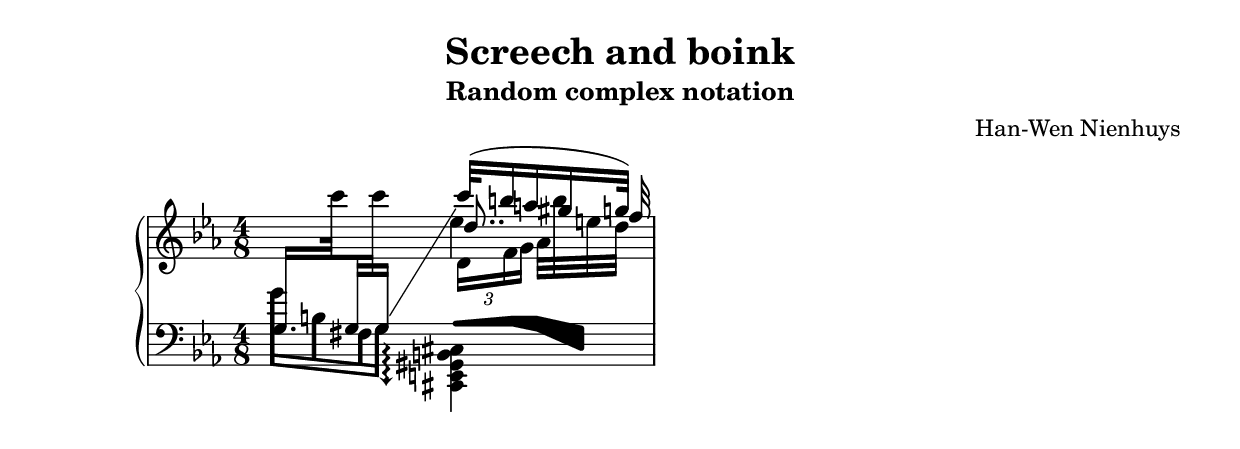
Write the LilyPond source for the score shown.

\version "2.1.22"
\header {
    title = "Screech and boink"
    subtitle = "Random complex notation"
    composer = "Han-Wen Nienhuys"
}

\score {
    \notes \context PianoStaff <<
	\context Staff = up {
	    \time 4/8
	    \key c \minor


	    << {
		\revert Stem #'direction
		\change Staff = down
		\set subdivideBeams =  ##t	     
		g16.[
		    \change Staff = up
		    c'''32 	\change Staff = down
		    g32 \change Staff = up
		    c'''32	\change Staff = down
		    g16]
		\change Staff = up
		\override Stem  #'direction = #1
		\set followVoice =  ##t
		c'''32([ b''16 a''16 gis''16 g''32)]  } \\
	       { s4 \times 2/3 { d'16[ f' g'] } as'32[ b''32 e'' d''] } \\
	       { s4 \autoBeamOff d''8.. f''32  } \\
	       { s4 es''4 }
	   >>
	}

	\context Staff = down {
	    \clef bass
	    \key c \minor
	    \set subdivideBeams =  ##f
	    \override Stem  #'french-beaming =  ##t
	    \override Beam  #'thickness = #0.3
	    \override Stem  #'thickness = #4.0
	    g'16[ b16 fis16 g16]
	    << \apply #notes-to-clusters { 
		as16 <as b>
		<g b>
		<g cis>
	    } \\
	       {
		   \override Staff.Arpeggio  #'arpeggio-direction =#-1
		   <cis, e, gis, b, cis>4\arpeggio  }
	   >>
	}
    >>

    \paper { linewidth = -1.0

	     \translator {
		 \StaffContext
		 \consists Horizontal_bracket_engraver }

	 }
    \midi { \tempo 8 = 60 }
}
